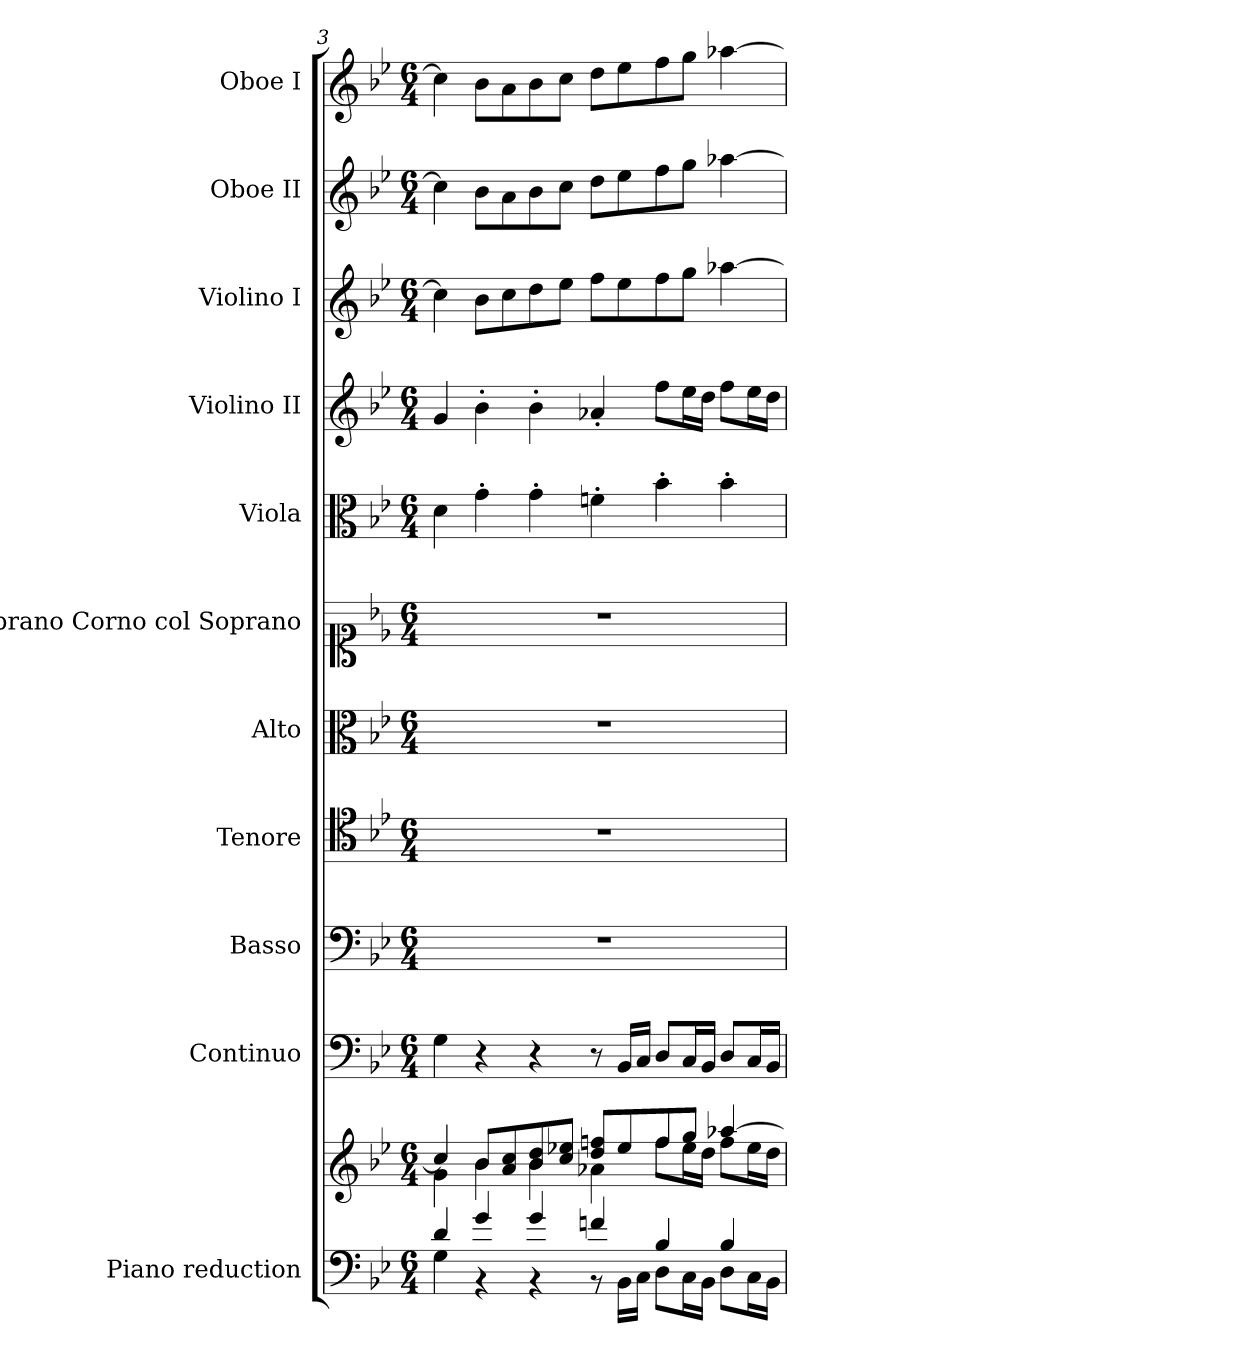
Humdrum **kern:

**kern	**kern	**kern	**kern	**kern	**kern	**kern	**kern	**kern	**kern	**kern	**kern
*part11	*part11	*part10	*part9	*part8	*part7	*part6	*part5	*part4	*part3	*part2	*part1
*staff12	*staff11	*staff10	*staff9	*staff8	*staff7	*staff6	*staff5	*staff4	*staff3	*staff2	*staff1
*I"Piano reduction	*	*I"Continuo	*I"Basso	*I"Tenore	*I"Alto	*I"Soprano Corno col Soprano	*I"Viola	*I"Violino II	*I"Violino I	*I"Oboe II	*I"Oboe I
*I'Pno	*	*	*	*	*	*	*I'Vla	*I'Vln	*I'Vln	*I'Ob	*I'Ob
*clefF4	*clefG2	*clefF4	*clefF4	*clefC4	*clefC3	*clefC1	*clefC3	*clefG2	*clefG2	*clefG2	*clefG2
*k[b-e-]	*k[b-e-]	*k[b-e-]	*k[b-e-]	*k[b-e-]	*k[b-e-]	*k[b-e-]	*k[b-e-]	*k[b-e-]	*k[b-e-]	*k[b-e-]	*k[b-e-]
*M6/4	*M6/4	*M6/4	*M6/4	*M6/4	*M6/4	*M6/4	*M6/4	*M6/4	*M6/4	*M6/4	*M6/4
=3	=3	=3	=3	=3	=3	=3	=3	=3	=3	=3	=3
*^	*^	*	*	*	*	*	*	*	*	*	*
4d/	4G\	4cc/]	4g\	4G\	1.r	1.r	1.r	1.r	4d\	4g/	4cc\]	4cc\]	4cc\]
4g/	4r	8b-/L	4b-\	4r	.	.	.	.	4g'\	4b-'\	8b-\L	8b-\L	8b-\L
.	.	8a/ 8cc/	.	.	.	.	.	.	.	.	8cc\	8a\	8a\
4g/	4r	8b-/ 8dd/	4b-\	4r	.	.	.	.	4g'\	4b-'\	8dd\	8b-\	8b-\
.	.	8cc/ 8ee-X/J	.	.	.	.	.	.	.	.	8ee-\J	8cc\J	8cc\J
4fn/	8r	8dd/ 8ffn/L	4a-X\	8r	.	.	.	.	4fn'\	4a-X'/	8ff\L	8dd\L	8dd\L
.	16BB-\LL	8ee-/	.	16BB-/LL	.	.	.	.	.	.	8ee-\	8ee-\	8ee-\
.	16C\JJ	.	.	16C/JJ	.	.	.	.	.	.	.	.	.
4B-/	8D\L	8ff/	8ff\L	8D/L	.	.	.	.	4b-'\	8ff\L	8ff\	8ff\	8ff\
.	16C\L	8gg/J	16ee-\L	16C/L	.	.	.	.	.	16ee-\L	8gg\J	8gg\J	8gg\J
.	16BB-\JJ	.	16dd\JJ	16BB-/JJ	.	.	.	.	.	16dd\JJ	.	.	.
4B-/	8D\L	[4aa-X/	8ff\L	8D/L	.	.	.	.	4b-'\	8ff\L	[4aa-X\	[4aa-X\	[4aa-X\
.	16C\L	.	16ee-\L	16C/L	.	.	.	.	.	16ee-\L	.	.	.
.	16BB-\JJ	.	16dd\JJ	16BB-/JJ	.	.	.	.	.	16dd\JJ	.	.	.
*v	*v	*	*	*	*	*	*	*	*	*	*	*	*
*	*v	*v	*	*	*	*	*	*	*	*	*	*
=	=	=	=	=	=	=	=	=	=	=	=
*-	*-	*-	*-	*-	*-	*-	*-	*-	*-	*-	*-
